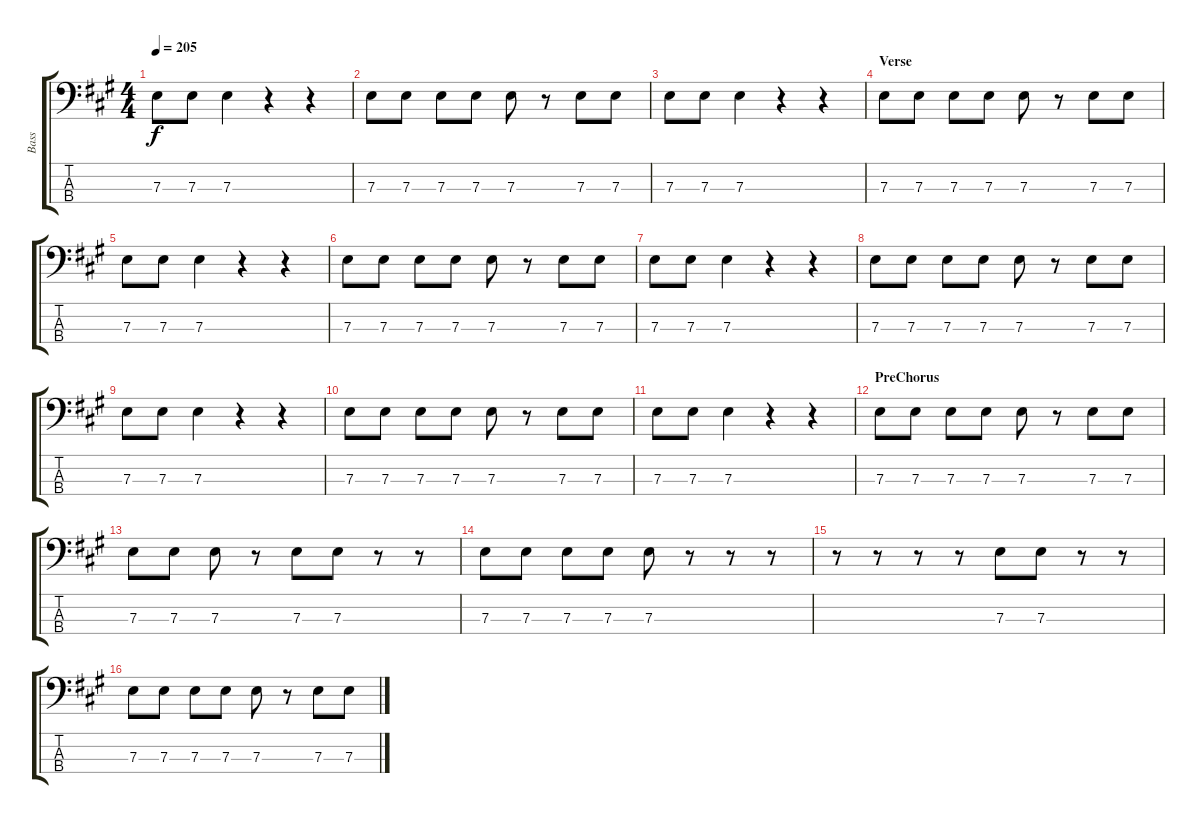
\track ("Bass" "Bass") {instrument electricbassfinger}
\staff {score tabs}
\tuning (G2 D2 A1 E1) {hide}
\ts (4 4)
\tempo 205
\clef f4
\ks a
7.3.8{dy f} 7.3.8 7.3.4 r.4 r.4 |
7.3.8 7.3.8 7.3.8 7.3.8 7.3.8 r.8 7.3.8 7.3.8 |
7.3.8 7.3.8 7.3.4 r.4 r.4 |
\section ("" "Verse")
7.3.8 7.3.8 7.3.8 7.3.8 7.3.8 r.8 7.3.8 7.3.8 |
7.3.8 7.3.8 7.3.4 r.4 r.4 |
7.3.8 7.3.8 7.3.8 7.3.8 7.3.8 r.8 7.3.8 7.3.8 |
7.3.8 7.3.8 7.3.4 r.4 r.4 |
7.3.8 7.3.8 7.3.8 7.3.8 7.3.8 r.8 7.3.8 7.3.8 |
7.3.8 7.3.8 7.3.4 r.4 r.4 |
7.3.8 7.3.8 7.3.8 7.3.8 7.3.8 r.8 7.3.8 7.3.8 |
7.3.8 7.3.8 7.3.4 r.4 r.4 |
\section ("" "PreChorus")
7.3.8 7.3.8 7.3.8 7.3.8 7.3.8 r.8 7.3.8 7.3.8 |
7.3.8 7.3.8 7.3.8 r.8 7.3.8 7.3.8 r.8 r.8 |
7.3.8 7.3.8 7.3.8 7.3.8 7.3.8 r.8 r.8 r.8 |
r.8 r.8 r.8 r.8 7.3.8 7.3.8 r.8 r.8 |
7.3.8 7.3.8 7.3.8 7.3.8 7.3.8 r.8 7.3.8 7.3.8
